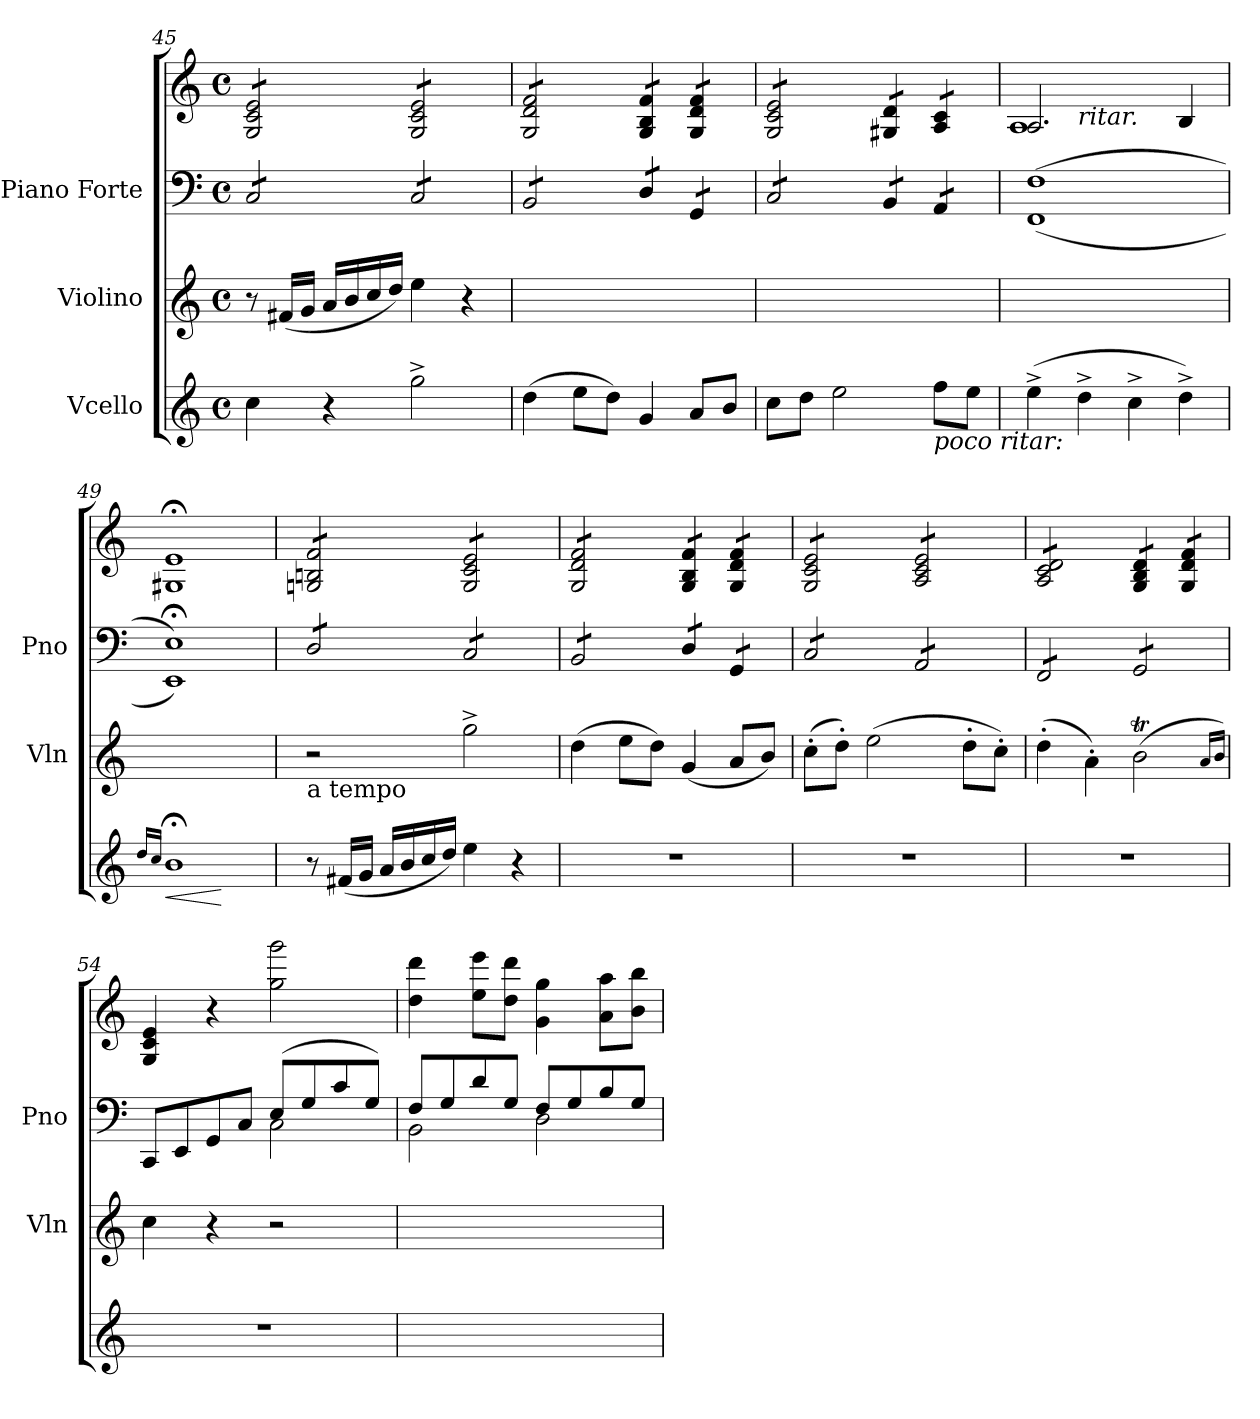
**kern	**dynam	**kern	**kern	**kern
*part3	*part3	*part2	*part1	*part1
*staff4	*staff4	*staff3	*staff2	*staff1
*I"Vcello	*	*I"Violino	*I"Piano Forte	*
*	*	*I'Vln	*I'Pno	*
*clefG2	*	*clefG2	*clefF4	*clefG2
*k[]	*	*k[]	*k[]	*k[]
*a:	*	*a:	*a:	*a:
*M4/4	*	*M4/4	*M4/4	*M4/4
*met(c)	*	*met(c)	*met(c)	*met(c)
=45	=45	=45	=45	=45
*	*	*	*tremolo	*
*	*	*	*	*tremolo
4cc\	.	8r	8C/L	8G/ 8c/ 8e/L
.	.	(>16f#X/LL	8C/	8G/ 8c/ 8e/
.	.	16g/JJ	.	.
4r	.	16a/LL	8C/	8G/ 8c/ 8e/
.	.	16b/	.	.
.	.	16cc/	8C/J	8G/ 8c/ 8e/J
.	.	16dd/JJ)	.	.
2gg^<\	.	4ee\	8C/L	8G/ 8c/ 8e/L
.	.	.	8C/	8G/ 8c/ 8e/
.	.	4r	8C/	8G/ 8c/ 8e/
.	.	.	8C/J	8G/ 8c/ 8e/J
=46	=46	=46	=46	=46
(4dd\	.	1ryy	8BB/L	8G/ 8d/ 8f/L
.	.	.	8BB/	8G/ 8d/ 8f/
8ee\L	.	.	8BB/	8G/ 8d/ 8f/
8dd\J)	.	.	8BB/J	8G/ 8d/ 8f/J
4g/	.	.	8D/L	8G/ 8B/ 8f/L
.	.	.	8D/J	8G/ 8B/ 8f/J
8a/L	.	.	8GG/L	8G/ 8d/ 8f/L
8b/J	.	.	8GG/J	8G/ 8d/ 8f/J
=47	=47	=47	=47	=47
8cc\L	.	1ryy	8C/L	8G/ 8c/ 8e/L
8dd\J	.	.	8C/	8G/ 8c/ 8e/
2ee\	.	.	8C/	8G/ 8c/ 8e/
.	.	.	8C/J	8G/ 8c/ 8e/J
.	.	.	8BB/L	8G#X/ 8d/L
.	.	.	8BB/J	8G#X/ 8d/J
!LO:TX:b:i:t=poco ritar&colon;	!	!	!	!
8ff\L	.	.	8AA/L	8A/ 8c/L
8ee\J	.	.	8AA/J	8A/ 8c/J
*	*	*	*	*Xtremolo
*	*	*	*Xtremolo	*
=48	=48	=48	=48	=48
*	*	*	*	*^
*	*	*	*	*	*^
(4ee^\	.	1ryy	(<(>1FF 1F	2.A/	1A	4ryy
!	!	!	!	!	!	!LO:TX:b:i:t=ritar.
4dd^\	.	.	.	.	.	2.ryy
4cc^\	.	.	.	.	.	.
4dd^\)	.	.	.	4B/	.	.
*	*	*	*	*v	*v	*v
=49	=49	=49	=49	=49
16qqdd/LL	.	.	.	.
16qqcc/JJ	.	.	.	.
!	!LO:HP:b	!	!	!
1b;<	<	1ryy	1EE;< 1E;<))	1G#X;< 1e;<
.	[ ]	.	.	.
=50	=50	=50	=50	=50
!	!	!	!	!LO:TX:b:t=a tempo
!	!	!LO:TX:b:t=a tempo	!	!
*	*	*	*tremolo	*
*	*	*	*	*tremolo
8r	]	2r	8D/L	8Gn/ 8Bn/ 8f/L
(>16f#X/LL	.	.	8D/	8Gn/ 8Bn/ 8f/
16g/JJ	.	.	.	.
16a/LL	.	.	8D/	8Gn/ 8Bn/ 8f/
16b/	.	.	.	.
16cc/	.	.	8D/J	8Gn/ 8Bn/ 8f/J
16dd/JJ)	.	.	.	.
4ee\	.	2gg^<\	8C/L	8G/ 8c/ 8e/L
.	.	.	8C/	8G/ 8c/ 8e/
4r	.	.	8C/	8G/ 8c/ 8e/
.	.	.	8C/J	8G/ 8c/ 8e/J
=51	=51	=51	=51	=51
1r	.	(4dd\	8BB/L	8G/ 8d/ 8f/L
.	.	.	8BB/	8G/ 8d/ 8f/
.	.	8ee\L	8BB/	8G/ 8d/ 8f/
.	.	8dd\J)	8BB/J	8G/ 8d/ 8f/J
.	.	(>4g/	8D/L	8G/ 8B/ 8f/L
.	.	.	8D/J	8G/ 8B/ 8f/J
.	.	8a/L	8GG/L	8G/ 8d/ 8f/L
.	.	8b/J)	8GG/J	8G/ 8d/ 8f/J
=52	=52	=52	=52	=52
1r	.	(8cc'\L	8C/L	8G/ 8c/ 8e/L
.	.	8dd'\J)	8C/	8G/ 8c/ 8e/
.	.	(2ee\	8C/	8G/ 8c/ 8e/
.	.	.	8C/J	8G/ 8c/ 8e/J
.	.	.	8AA/L	8A/ 8c/ 8e/L
.	.	.	8AA/	8A/ 8c/ 8e/
.	.	8dd'\L	8AA/	8A/ 8c/ 8e/
.	.	8cc'\J)	8AA/J	8A/ 8c/ 8e/J
=53	=53	=53	=53	=53
1r	.	(4dd'\	8FF/L	8A/ 8c/ 8d/L
.	.	.	8FF/	8A/ 8c/ 8d/
.	.	4a'\)	8FF/	8A/ 8c/ 8d/
.	.	.	8FF/J	8A/ 8c/ 8d/J
.	.	(<2bt\	8GG/L	8G/ 8B/ 8d/L
.	.	.	8GG/	8G/ 8B/ 8d/J
.	.	.	8GG/	8G/ 8d/ 8f/L
.	.	.	8GG/J	8G/ 8d/ 8f/J
*	*	*	*	*Xtremolo
*	*	*	*Xtremolo	*
.	.	16qqa/LL	.	.
.	.	16qqb/JJ)	.	.
=54	=54	=54	=54	=54
*	*	*	*^	*
1r	.	4cc\	8CC/L	2ryy	4G/ 4c/ 4e/
.	.	.	8EE/	.	.
.	.	4r	8GG/	.	4r
.	.	.	8C/J	.	.
.	.	2r	(8E/L	2C\	2gg\ 2ggg\
.	.	.	8G/	.	.
.	.	.	8c/	.	.
.	.	.	8G/J)	.	.
=55	=55	=55	=55	=55	=55
1ryy	.	1ryy	8F/L	2BB\	4dd\ 4ddd\
.	.	.	8G/	.	.
.	.	.	8d/	.	8ee\ 8eee\L
.	.	.	8G/J	.	8dd\ 8ddd\J
.	.	.	8F/L	2D\	4g\ 4gg\
.	.	.	8G/	.	.
.	.	.	8B/	.	8a\ 8aa\L
.	.	.	8G/J	.	8b\ 8bb\J
*	*	*	*v	*v	*
=	=	=	=	=
*-	*-	*-	*-	*-
